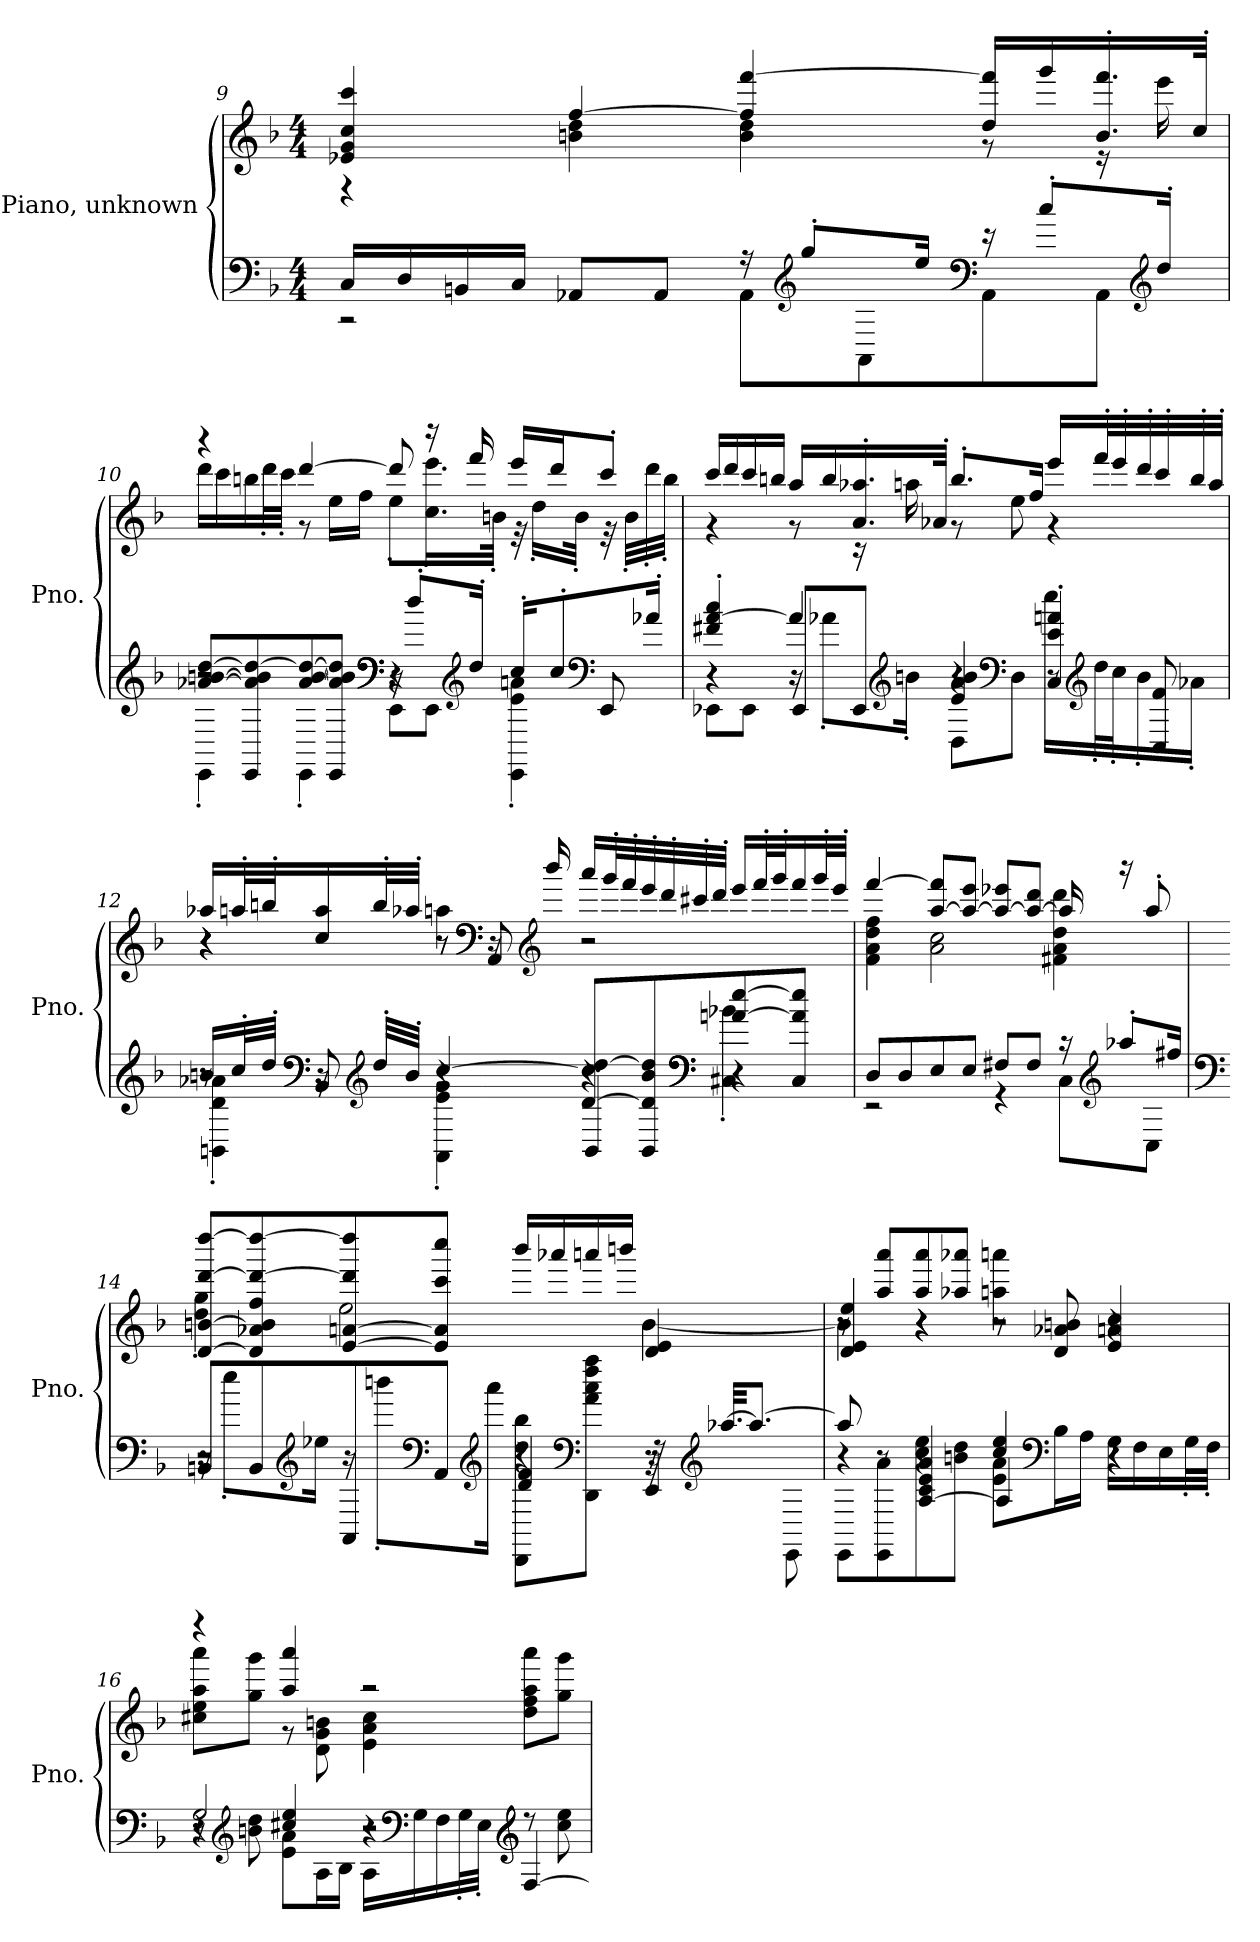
**kern	**kern
*part1	*part1
*staff2	*staff1
*I"Piano, unknown	*
*I'Pno.	*
!!LO:LB:g=z
*clefF4	*clefG2
*k[b-]	*k[b-]
*M4/4	*M4/4
=9	=9
*^	*^
16C/LL	2r	4e-X/ 4g/ 4cc/ 4ccc/	4r
16D/	.	.	.
16BBn/	.	.	.
16C/JJ	.	.	.
8AA-X/L	.	[4ff/	4bn\ 4dd\
8AA-/J	.	.	.
16r	8AA-\L	4ff/] [4fff/	4b\ 4dd\
*clefG2	*	*	*
8gg'/L	.	.	.
.	8AA-\	.	.
16ee/Jk	.	.	.
*clefF4	*	*	*
16r	8AA-\	16dd/ 16fff/]LL	8r
8cc'/L	.	16ggg/	.
.	8AA-\J	16.b/' 16.fff/'	16r
*clefG2	*	*	*
16dd'/Jk	.	.	16eee\
.	.	32cc'/JJk	.
!!LO:PB:g=z	!!
=10	=10	=10	=10
*	*^	*	*
[8a-X/ [8bn/ [8dd/L	4EE'\	2r	4r	16ddd\LL
.	.	.	.	16ccc\
8EE/ 8a-/] 8b/] 8dd/_	.	.	.	16bbn\
.	.	.	.	32ddd'\L
.	.	.	.	32ccc'\JJJ
[8a-/ [8b/ 8dd/_	4EE'\	.	[4ddd/	8r
8EE/ 8a-/] 8b/] 8dd/]J	.	.	.	16ee\LL
.	.	.	.	16ff\JJ
*clefF4	*	*	*	*
16r	8EE\L	4r	8ddd/]	8ee'\L
8dd'/L	.	.	.	.
.	8EE\J	.	16r	16.cc\' 16.eee\'L
*clefG2	*	*	*	*
16dd'/Jk	.	.	16fff/	.
.	.	.	.	32bn'\JJk
16cc'/KL	4EE\' 4e\' 4an\'	8r	16eee/LL	32r
.	.	.	.	16dd'\LL
8cc'/	.	.	16ddd/J	.
.	.	.	.	32b'\JJk
*clefF4	*	*	*	*
.	.	8EE/	8ccc'/J	32r
.	.	.	.	32b'\LLL
16a-X'/Jk	.	.	.	32ddd'\
.	.	.	.	32bb'\JJJ
!!LO:LB:g=z	!!
=11	=11	=11	=11	=11
4f#X/' [4a/' 4cc/'	8EE-X\L	4r	16ccc/LL	4r
.	.	.	16ddd/	.
.	8EE-\J	.	16ccc/	.
.	.	.	16bbn/JJ	.
4a/]	16r	8EE-/L	16aa/LL	8r
.	8a-X'\L	.	16bb/	.
.	.	8EE-/J	16.a/' 16.aa-X/'	16r
*clefG2	*	*	*	*
.	16bn'\Jk	.	.	16aan\
.	.	.	32a-X'/JJk	.
4e/ 4a-/ 4b/	8D\L	4r	8.bb'/L	8r
*clefF4	*	*	*	*
.	8D\J	.	.	8ee\
.	.	.	16ff/Jk	.
4C/' 4e/' 4an/'	16ee\LL	8r	16eee/LL	4r
*clefG2	*	*	*	*
.	32dd'\L	.	32fff'/L	.
.	32cc'\J	.	32eee'/	.
.	16b'\	8C/ 8f#/	32ddd'/	.
.	.	.	32ccc'/	.
.	16a-X'\JJ	.	32bb'/	.
.	.	.	32aa'/JJJ	.
!!LO:LB:g=z
=12	=12	=12	=12	=12
*	*	*	*	*^
16bn/LL	4BBn\' 4d\' 4a-X\'	8r	16aa-X/LL	4r	4r
32cc'/L	.	.	32aan'/L	.	.
32dd'/JJJ	.	.	32bbn'/J	.	.
*clefF4	*	*	*	*	*
16r	.	8BB/	16cc/ 16aa/	.	.
*clefG2	*	*	*	*	*
32dd'/LLL	.	.	32bb'/L	.	.
32b'/JJJ	.	.	32aa-X'/JJJ	.	.
[4cc/	4AA\' 4e\' 4g\'	4r	8r	4aan\	8r
*	*	*	*clefF4	*	*
.	.	.	16r	.	8AA/
*	*	*	*clefG2	*	*
.	.	.	16bbb-/	.	.
[8d/ 8cc/] [8dd/L	4r	4BB'/	16aaa/LL	2r	2r
.	.	.	32ggg'/L	.	.
.	.	.	32fff'/	.	.
8BB/ 8d/] 8b/ 8dd/]	.	.	32eee'/	.	.
.	.	.	32ddd'/	.	.
.	.	.	32ccc#X'/	.	.
.	.	.	32ddd'/JJJ	.	.
*clefF4	*	*	*	*	*
[8an/ [8ee/	4C#X\' 4b-X\'	4r	16eee/LL	.	.
.	.	.	32fff'/L	.	.
.	.	.	32ggg'/J	.	.
8C#/ 8a/] 8ee/]J	.	.	16fff/	.	.
.	.	.	32ggg'/L	.	.
.	.	.	32eee'/JJJ	.	.
*	*v	*v	*	*	*
*	*	*	*v	*v
!!LO:LB:g=z
=13	=13	=13	=13
8D/L	2r	[4fff/	4f\ 4a\ 4dd\ 4ff\
8D/	.	.	.
8E/	.	[8aa/ 8fff/]L	2a\ 2cc\
8E/J	.	8aa/_ 8eee/J	.
8F#X/L	4r	8aa/_ 8eee-X/L	.
8F#/J	.	8aa/_ 8ddd/J	.
16r	8C\L	16aa/]	4f#X\ 4a\ 4dd\ 4ddd\
*clefG2	*	*	*
8aa-X'/L	.	16r	.
.	8C\J	8aa'/	.
16ff#X/Jk	.	.	.
*v	*v	*	*
!!LO:LB:g=z	!!
=14	=14	=14
*clefF4	*	*
*^	*	*
*	*^	*	*
2r	16r	8BBn/L	[8d/ [8bn/ [8ddd/ [8dddd/L	4dd\' 4gg\'
.	8ee'\L	.	.	.
.	.	8BB/	8d/] 8a-X/ 8b/] 8ff/ 8ddd/_ 8dddd/_	.
*clefG2	*	*	*	*
.	16ee-X\Jk	.	.	.
.	16r	8AA/	[8e/ [8an/ 8ddd/] 8dddd/]	2ee\
.	8bbbn'\L	.	.	.
*clefF4	*	*	*	*
.	.	8AA/J	8e/] 8a/] 8ccc/ 8cccc/J	.
*clefG2	*	*	*	*
.	16aaa\Jk	.	.	.
4r	8DD\ 8dd\ 8bb-\L	4d/ 4f/	16bbb-/LL	.
.	.	.	16aaa-X/	.
*clefF4	*	*	*	*
.	8DD\ 8a\ 8cc\ 8ff\ 8aa\J	.	16aaan/	.
.	.	.	16bbbn/JJ	.
64r	8r	4EE'/	4d/ 4e/	[4b\
*clefG2	*	*	*	*
[32.aa-X/KKL	.	.	.	.
8.aa-/J_	.	.	.	.
.	8EE\	.	.	.
!!LO:LB:g=z
=15	=15	=15	=15	=15
*	*	*	*	*^
8aa-/]	8EE\L	4r	8r	4b\]	4d/ 4e/ 4ee/
8r	8EE\ 8a\	.	8aa/ 8aaa/L	.	.
4r	8cc\ 8ee\	[4A/ 4c/ 4e/ 4a/	8aa/ 8aaa/	4r	4r
.	8bn\ 8dd\J	.	8aa-X/ 8aaa-X/J	.	.
4cc/ 4ee/	8e\ 8a\L	4A/]	8r	4aan\ 4aaan\	2r
*clefF4	*	*	*	*	*
.	16B-\L	.	8d/ 8a-X/ 8bn/	.	.
.	16A\JJ	.	.	.	.
4r	16G\LL	4r	4e/ 4an/ 4cc/	4r	.
.	16F\	.	.	.	.
.	16E\	.	.	.	.
.	32G'\L	.	.	.	.
.	32F'\JJJ	.	.	.	.
*	*	*	*	*v	*v
=16	=16	=16	=16	=16
4r	8r	2G/	4r	8cc#X\ 8ee\ 8aa\ 8aaa\L
*clefG2	*	*	*	*
.	8bn\ 8dd\	.	.	8gg\ 8ggg\J
4cc#X/ 4ee/	8e\ 8a\L	.	4aa/ 4aaa/	8r
.	16A\L	.	.	8d\ 8g\ 8bn\
.	16B-\JJ	.	.	.
2r	16A\LL	4r	2r	4e\ 4a\ 4cc#\
*clefF4	*	*	*	*
.	16G\	.	.	.
.	16F\	.	.	.
.	32G'\L	.	.	.
.	32E'\JJJ	.	.	.
*clefG2	*	*	*	*
.	8r	[4F/	.	8dd\ 8ff\ 8aa\ 8aaa\L
.	8cc#\ 8ee\	.	.	8gg\ 8ggg\J
*v	*v	*v	*	*
*	*v	*v
=	=
*-	*-
